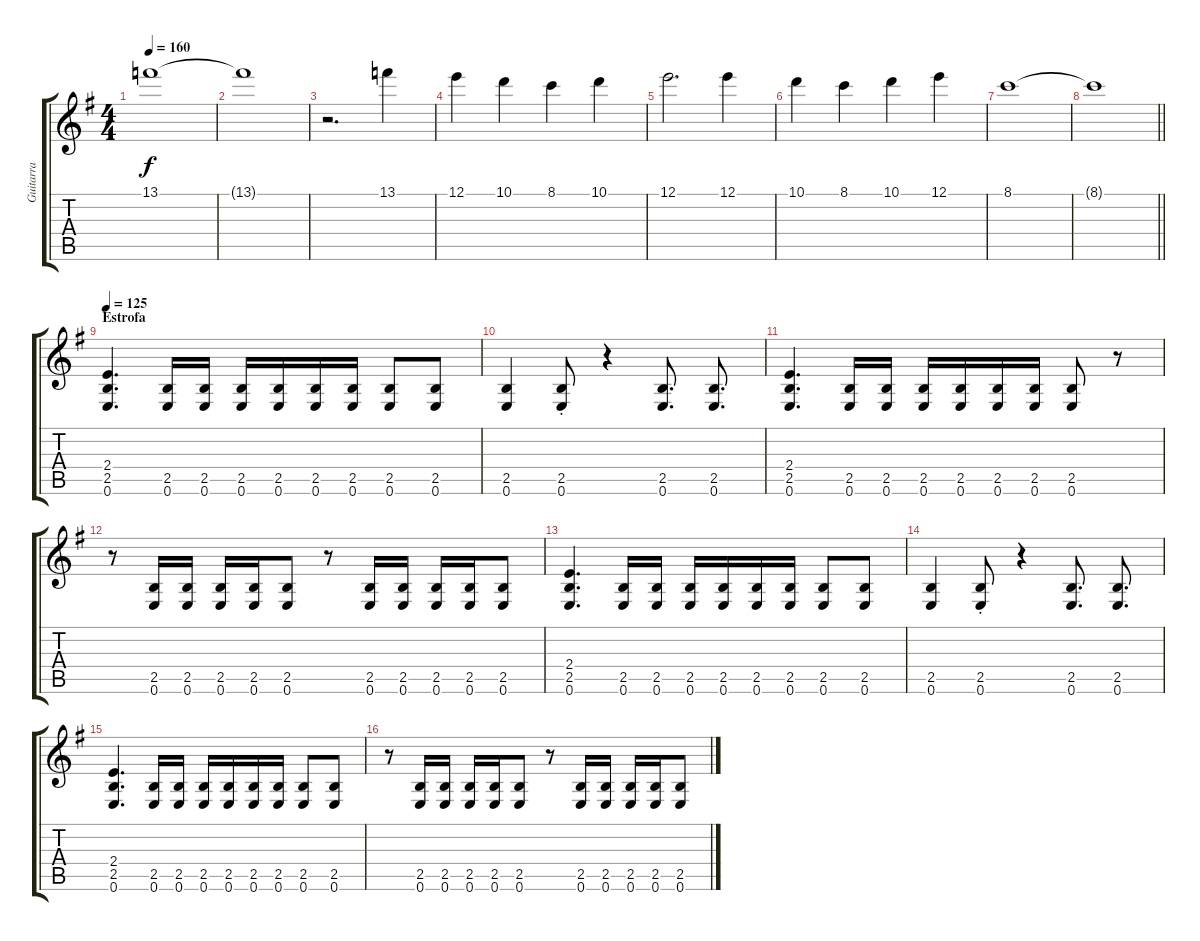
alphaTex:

\track ("Guitarra" "Guitarra") {instrument distortionguitar}
\staff {score tabs}
\tuning (E4 B3 G3 D3 A2 E2) {hide}
\ts (4 4)
\tempo 160
\clef g2
\ks g
13.1.1{dy f} |
13.1{t}.1 |
r.2{d} 13.1.4 |
12.1.4 10.1.4 8.1.4 10.1.4 |
12.1.2{d} 12.1.4 |
10.1.4 8.1.4 10.1.4 12.1.4 |
8.1.1 |
\barLineRight lightlight
8.1{t}.1 |
\section ("" "Estrofa")
\tempo 125
(2.4 2.5 0.6).4{d} (2.5 0.6).16 (2.5 0.6).16 (2.5 0.6).16 (2.5 0.6).16 (2.5 0.6).16 (2.5 0.6).16 (2.5 0.6).8 (2.5 0.6).8 |
(2.5 0.6).4 (2.5{st} 0.6{st}).8 r.4 (2.5 0.6).8{d} (2.5 0.6).8{d} |
(2.4 2.5 0.6).4{d} (2.5 0.6).16 (2.5 0.6).16 (2.5 0.6).16 (2.5 0.6).16 (2.5 0.6).16 (2.5 0.6).16 (2.5 0.6).8 r.8 |
r.8 (2.5 0.6).16 (2.5 0.6).16 (2.5 0.6).16 (2.5 0.6).16 (2.5 0.6).8 r.8 (2.5 0.6).16 (2.5 0.6).16 (2.5 0.6).16 (2.5 0.6).16 (2.5 0.6).8 |
(2.4 2.5 0.6).4{d} (2.5 0.6).16 (2.5 0.6).16 (2.5 0.6).16 (2.5 0.6).16 (2.5 0.6).16 (2.5 0.6).16 (2.5 0.6).8 (2.5 0.6).8 |
(2.5 0.6).4 (2.5{st} 0.6{st}).8 r.4 (2.5 0.6).8{d} (2.5 0.6).8{d} |
(2.4 2.5 0.6).4{d} (2.5 0.6).16 (2.5 0.6).16 (2.5 0.6).16 (2.5 0.6).16 (2.5 0.6).16 (2.5 0.6).16 (2.5 0.6).8 (2.5 0.6).8 |
r.8 (2.5 0.6).16 (2.5 0.6).16 (2.5 0.6).16 (2.5 0.6).16 (2.5 0.6).8 r.8 (2.5 0.6).16 (2.5 0.6).16 (2.5 0.6).16 (2.5 0.6).16 (2.5 0.6).8
